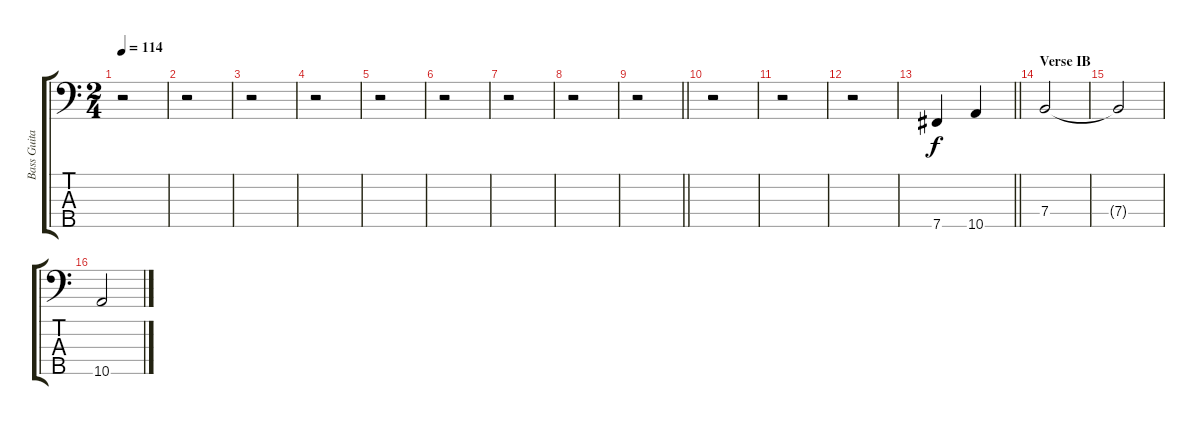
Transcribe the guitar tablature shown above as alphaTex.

\track ("Bass Guitar" "Bass Guita") {instrument electricbassfinger}
\staff {score tabs}
\tuning (G2 D2 A1 E1 B0) {hide}
\ts (2 4)
\tempo 114
\clef f4
\ks c
r.2{dy f} |
r.2 |
r.2 |
r.2 |
r.2 |
r.2 |
r.2 |
r.2 |
\barLineRight lightlight
r.2 |
\section ("" "")
r.2 |
r.2 |
r.2 |
\barLineRight lightlight
7.5.4 10.5.4 |
\section ("" "Verse IB")
7.4.2 |
7.4{t}.2 |
10.5.2
